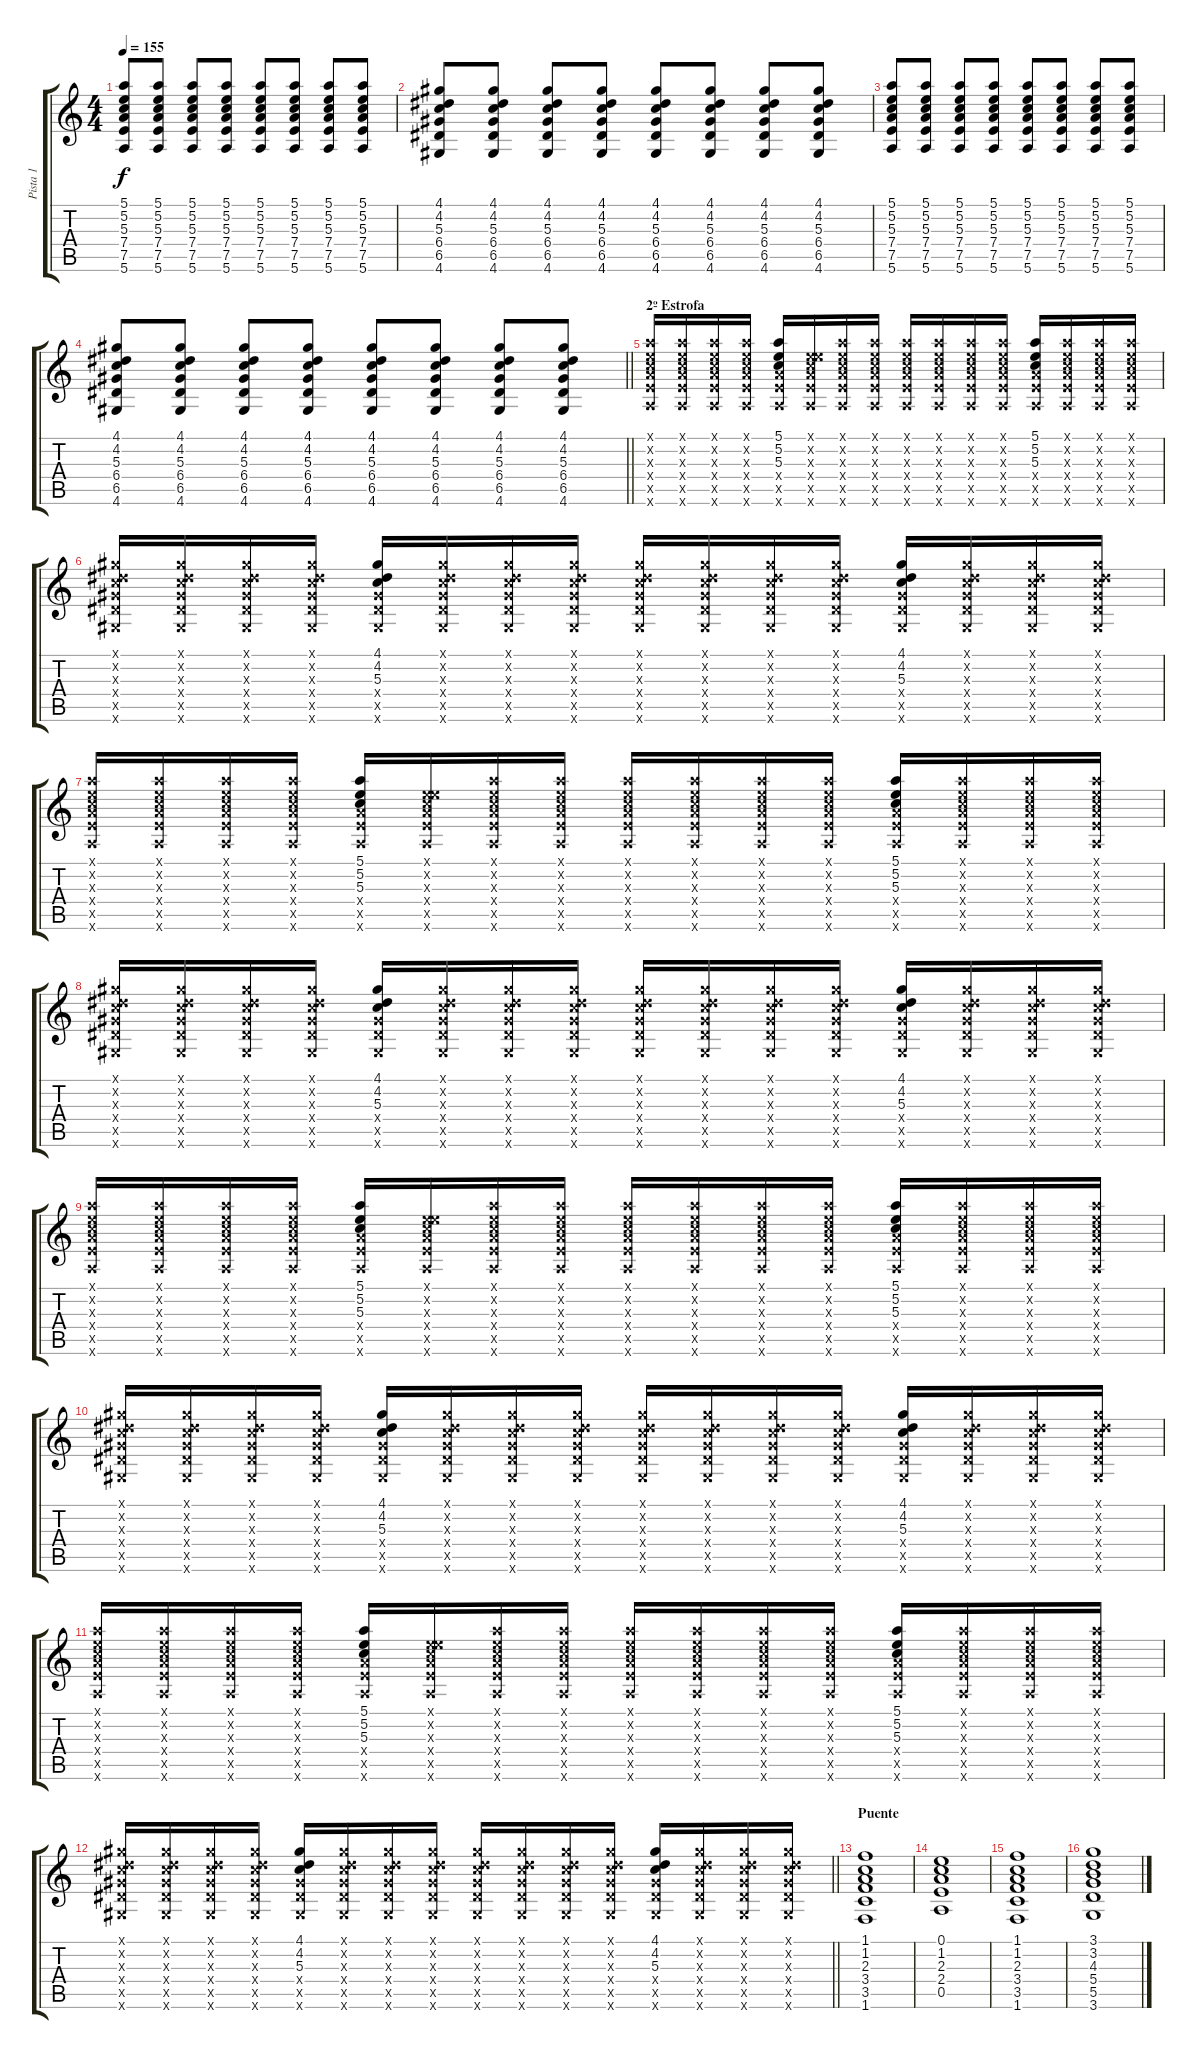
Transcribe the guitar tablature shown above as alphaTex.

\track ("Pista 1" "Pista 1") {instrument overdrivenguitar}
\staff {score tabs}
\tuning (E4 B3 G3 D3 A2 E2) {hide}
\ts (4 4)
\tempo 155
\clef g2
\ks c
(5.1 5.2 5.3 7.4 7.5 5.6).8{dy f} (5.1 5.2 5.3 7.4 7.5 5.6).8 (5.1 5.2 5.3 7.4 7.5 5.6).8 (5.1 5.2 5.3 7.4 7.5 5.6).8 (5.1 5.2 5.3 7.4 7.5 5.6).8 (5.1 5.2 5.3 7.4 7.5 5.6).8 (5.1 5.2 5.3 7.4 7.5 5.6).8 (5.1 5.2 5.3 7.4 7.5 5.6).8 |
(4.1 4.2 5.3 6.4 6.5 4.6).8 (4.1 4.2 5.3 6.4 6.5 4.6).8 (4.1 4.2 5.3 6.4 6.5 4.6).8 (4.1 4.2 5.3 6.4 6.5 4.6).8 (4.1 4.2 5.3 6.4 6.5 4.6).8 (4.1 4.2 5.3 6.4 6.5 4.6).8 (4.1 4.2 5.3 6.4 6.5 4.6).8 (4.1 4.2 5.3 6.4 6.5 4.6).8 |
(5.1 5.2 5.3 7.4 7.5 5.6).8 (5.1 5.2 5.3 7.4 7.5 5.6).8 (5.1 5.2 5.3 7.4 7.5 5.6).8 (5.1 5.2 5.3 7.4 7.5 5.6).8 (5.1 5.2 5.3 7.4 7.5 5.6).8 (5.1 5.2 5.3 7.4 7.5 5.6).8 (5.1 5.2 5.3 7.4 7.5 5.6).8 (5.1 5.2 5.3 7.4 7.5 5.6).8 |
\barLineRight lightlight
(4.1 4.2 5.3 6.4 6.5 4.6).8 (4.1 4.2 5.3 6.4 6.5 4.6).8 (4.1 4.2 5.3 6.4 6.5 4.6).8 (4.1 4.2 5.3 6.4 6.5 4.6).8 (4.1 4.2 5.3 6.4 6.5 4.6).8 (4.1 4.2 5.3 6.4 6.5 4.6).8 (4.1 4.2 5.3 6.4 6.5 4.6).8 (4.1 4.2 5.3 6.4 6.5 4.6).8 |
\section ("" "2º Estrofa")
(5.1{x} 5.2{x} 5.3{x} 7.4{x} 7.5{x} 5.6{x}).16 (5.1{x} 5.2{x} 5.3{x} 7.4{x} 7.5{x} 5.6{x}).16 (5.1{x} 5.2{x} 5.3{x} 7.4{x} 7.5{x} 5.6{x}).16 (5.1{x} 5.2{x} 5.3{x} 7.4{x} 7.5{x} 5.6{x}).16 (5.1 5.2 5.3 7.4{x} 7.5{x} 5.6{x}).16 (0.1{x} 5.2{x} 5.3{x} 7.4{x} 7.5{x} 5.6{x}).16 (5.1{x} 5.2{x} 5.3{x} 7.4{x} 7.5{x} 5.6{x}).16 (5.1{x} 5.2{x} 5.3{x} 7.4{x} 7.5{x} 5.6{x}).16 (5.1{x} 5.2{x} 5.3{x} 7.4{x} 7.5{x} 5.6{x}).16 (5.1{x} 5.2{x} 5.3{x} 7.4{x} 7.5{x} 5.6{x}).16 (5.1{x} 5.2{x} 5.3{x} 7.4{x} 7.5{x} 5.6{x}).16 (5.1{x} 5.2{x} 5.3{x} 7.4{x} 7.5{x} 5.6{x}).16 (5.1 5.2 5.3 7.4{x} 7.5{x} 5.6{x}).16 (5.1{x} 5.2{x} 5.3{x} 7.4{x} 7.5{x} 5.6{x}).16 (5.1{x} 5.2{x} 5.3{x} 7.4{x} 7.5{x} 5.6{x}).16 (5.1{x} 5.2{x} 5.3{x} 7.4{x} 7.5{x} 5.6{x}).16 |
(4.1{x} 4.2{x} 5.3{x} 6.4{x} 6.5{x} 4.6{x}).16 (4.1{x} 4.2{x} 5.3{x} 6.4{x} 6.5{x} 4.6{x}).16 (4.1{x} 4.2{x} 5.3{x} 6.4{x} 6.5{x} 4.6{x}).16 (4.1{x} 4.2{x} 5.3{x} 6.4{x} 6.5{x} 4.6{x}).16 (4.1 4.2 5.3 6.4{x} 6.5{x} 4.6{x}).16 (4.1{x} 4.2{x} 5.3{x} 6.4{x} 6.5{x} 4.6{x}).16 (4.1{x} 4.2{x} 5.3{x} 6.4{x} 6.5{x} 4.6{x}).16 (4.1{x} 4.2{x} 5.3{x} 6.4{x} 6.5{x} 4.6{x}).16 (4.1{x} 4.2{x} 5.3{x} 6.4{x} 6.5{x} 4.6{x}).16 (4.1{x} 4.2{x} 5.3{x} 6.4{x} 6.5{x} 4.6{x}).16 (4.1{x} 4.2{x} 5.3{x} 6.4{x} 6.5{x} 4.6{x}).16 (4.1{x} 4.2{x} 5.3{x} 6.4{x} 6.5{x} 4.6{x}).16 (4.1 4.2 5.3 6.4{x} 6.5{x} 4.6{x}).16 (4.1{x} 4.2{x} 5.3{x} 6.4{x} 6.5{x} 4.6{x}).16 (4.1{x} 4.2{x} 5.3{x} 6.4{x} 6.5{x} 4.6{x}).16 (4.1{x} 4.2{x} 5.3{x} 6.4{x} 6.5{x} 4.6{x}).16 |
(5.1{x} 5.2{x} 5.3{x} 7.4{x} 7.5{x} 5.6{x}).16 (5.1{x} 5.2{x} 5.3{x} 7.4{x} 7.5{x} 5.6{x}).16 (5.1{x} 5.2{x} 5.3{x} 7.4{x} 7.5{x} 5.6{x}).16 (5.1{x} 5.2{x} 5.3{x} 7.4{x} 7.5{x} 5.6{x}).16 (5.1 5.2 5.3 7.4{x} 7.5{x} 5.6{x}).16 (0.1{x} 5.2{x} 5.3{x} 7.4{x} 7.5{x} 5.6{x}).16 (5.1{x} 5.2{x} 5.3{x} 7.4{x} 7.5{x} 5.6{x}).16 (5.1{x} 5.2{x} 5.3{x} 7.4{x} 7.5{x} 5.6{x}).16 (5.1{x} 5.2{x} 5.3{x} 7.4{x} 7.5{x} 5.6{x}).16 (5.1{x} 5.2{x} 5.3{x} 7.4{x} 7.5{x} 5.6{x}).16 (5.1{x} 5.2{x} 5.3{x} 7.4{x} 7.5{x} 5.6{x}).16 (5.1{x} 5.2{x} 5.3{x} 7.4{x} 7.5{x} 5.6{x}).16 (5.1 5.2 5.3 7.4{x} 7.5{x} 5.6{x}).16 (5.1{x} 5.2{x} 5.3{x} 7.4{x} 7.5{x} 5.6{x}).16 (5.1{x} 5.2{x} 5.3{x} 7.4{x} 7.5{x} 5.6{x}).16 (5.1{x} 5.2{x} 5.3{x} 7.4{x} 7.5{x} 5.6{x}).16 |
(4.1{x} 4.2{x} 5.3{x} 6.4{x} 6.5{x} 4.6{x}).16 (4.1{x} 4.2{x} 5.3{x} 6.4{x} 6.5{x} 4.6{x}).16 (4.1{x} 4.2{x} 5.3{x} 6.4{x} 6.5{x} 4.6{x}).16 (4.1{x} 4.2{x} 5.3{x} 6.4{x} 6.5{x} 4.6{x}).16 (4.1 4.2 5.3 6.4{x} 6.5{x} 4.6{x}).16 (4.1{x} 4.2{x} 5.3{x} 6.4{x} 6.5{x} 4.6{x}).16 (4.1{x} 4.2{x} 5.3{x} 6.4{x} 6.5{x} 4.6{x}).16 (4.1{x} 4.2{x} 5.3{x} 6.4{x} 6.5{x} 4.6{x}).16 (4.1{x} 4.2{x} 5.3{x} 6.4{x} 6.5{x} 4.6{x}).16 (4.1{x} 4.2{x} 5.3{x} 6.4{x} 6.5{x} 4.6{x}).16 (4.1{x} 4.2{x} 5.3{x} 6.4{x} 6.5{x} 4.6{x}).16 (4.1{x} 4.2{x} 5.3{x} 6.4{x} 6.5{x} 4.6{x}).16 (4.1 4.2 5.3 6.4{x} 6.5{x} 4.6{x}).16 (4.1{x} 4.2{x} 5.3{x} 6.4{x} 6.5{x} 4.6{x}).16 (4.1{x} 4.2{x} 5.3{x} 6.4{x} 6.5{x} 4.6{x}).16 (4.1{x} 4.2{x} 5.3{x} 6.4{x} 6.5{x} 4.6{x}).16 |
(5.1{x} 5.2{x} 5.3{x} 7.4{x} 7.5{x} 5.6{x}).16 (5.1{x} 5.2{x} 5.3{x} 7.4{x} 7.5{x} 5.6{x}).16 (5.1{x} 5.2{x} 5.3{x} 7.4{x} 7.5{x} 5.6{x}).16 (5.1{x} 5.2{x} 5.3{x} 7.4{x} 7.5{x} 5.6{x}).16 (5.1 5.2 5.3 7.4{x} 7.5{x} 5.6{x}).16 (0.1{x} 5.2{x} 5.3{x} 7.4{x} 7.5{x} 5.6{x}).16 (5.1{x} 5.2{x} 5.3{x} 7.4{x} 7.5{x} 5.6{x}).16 (5.1{x} 5.2{x} 5.3{x} 7.4{x} 7.5{x} 5.6{x}).16 (5.1{x} 5.2{x} 5.3{x} 7.4{x} 7.5{x} 5.6{x}).16 (5.1{x} 5.2{x} 5.3{x} 7.4{x} 7.5{x} 5.6{x}).16 (5.1{x} 5.2{x} 5.3{x} 7.4{x} 7.5{x} 5.6{x}).16 (5.1{x} 5.2{x} 5.3{x} 7.4{x} 7.5{x} 5.6{x}).16 (5.1 5.2 5.3 7.4{x} 7.5{x} 5.6{x}).16 (5.1{x} 5.2{x} 5.3{x} 7.4{x} 7.5{x} 5.6{x}).16 (5.1{x} 5.2{x} 5.3{x} 7.4{x} 7.5{x} 5.6{x}).16 (5.1{x} 5.2{x} 5.3{x} 7.4{x} 7.5{x} 5.6{x}).16 |
(4.1{x} 4.2{x} 5.3{x} 6.4{x} 6.5{x} 4.6{x}).16 (4.1{x} 4.2{x} 5.3{x} 6.4{x} 6.5{x} 4.6{x}).16 (4.1{x} 4.2{x} 5.3{x} 6.4{x} 6.5{x} 4.6{x}).16 (4.1{x} 4.2{x} 5.3{x} 6.4{x} 6.5{x} 4.6{x}).16 (4.1 4.2 5.3 6.4{x} 6.5{x} 4.6{x}).16 (4.1{x} 4.2{x} 5.3{x} 6.4{x} 6.5{x} 4.6{x}).16 (4.1{x} 4.2{x} 5.3{x} 6.4{x} 6.5{x} 4.6{x}).16 (4.1{x} 4.2{x} 5.3{x} 6.4{x} 6.5{x} 4.6{x}).16 (4.1{x} 4.2{x} 5.3{x} 6.4{x} 6.5{x} 4.6{x}).16 (4.1{x} 4.2{x} 5.3{x} 6.4{x} 6.5{x} 4.6{x}).16 (4.1{x} 4.2{x} 5.3{x} 6.4{x} 6.5{x} 4.6{x}).16 (4.1{x} 4.2{x} 5.3{x} 6.4{x} 6.5{x} 4.6{x}).16 (4.1 4.2 5.3 6.4{x} 6.5{x} 4.6{x}).16 (4.1{x} 4.2{x} 5.3{x} 6.4{x} 6.5{x} 4.6{x}).16 (4.1{x} 4.2{x} 5.3{x} 6.4{x} 6.5{x} 4.6{x}).16 (4.1{x} 4.2{x} 5.3{x} 6.4{x} 6.5{x} 4.6{x}).16 |
(5.1{x} 5.2{x} 5.3{x} 7.4{x} 7.5{x} 5.6{x}).16 (5.1{x} 5.2{x} 5.3{x} 7.4{x} 7.5{x} 5.6{x}).16 (5.1{x} 5.2{x} 5.3{x} 7.4{x} 7.5{x} 5.6{x}).16 (5.1{x} 5.2{x} 5.3{x} 7.4{x} 7.5{x} 5.6{x}).16 (5.1 5.2 5.3 7.4{x} 7.5{x} 5.6{x}).16 (0.1{x} 5.2{x} 5.3{x} 7.4{x} 7.5{x} 5.6{x}).16 (5.1{x} 5.2{x} 5.3{x} 7.4{x} 7.5{x} 5.6{x}).16 (5.1{x} 5.2{x} 5.3{x} 7.4{x} 7.5{x} 5.6{x}).16 (5.1{x} 5.2{x} 5.3{x} 7.4{x} 7.5{x} 5.6{x}).16 (5.1{x} 5.2{x} 5.3{x} 7.4{x} 7.5{x} 5.6{x}).16 (5.1{x} 5.2{x} 5.3{x} 7.4{x} 7.5{x} 5.6{x}).16 (5.1{x} 5.2{x} 5.3{x} 7.4{x} 7.5{x} 5.6{x}).16 (5.1 5.2 5.3 7.4{x} 7.5{x} 5.6{x}).16 (5.1{x} 5.2{x} 5.3{x} 7.4{x} 7.5{x} 5.6{x}).16 (5.1{x} 5.2{x} 5.3{x} 7.4{x} 7.5{x} 5.6{x}).16 (5.1{x} 5.2{x} 5.3{x} 7.4{x} 7.5{x} 5.6{x}).16 |
\barLineRight lightlight
(4.1{x} 4.2{x} 5.3{x} 6.4{x} 6.5{x} 4.6{x}).16 (4.1{x} 4.2{x} 5.3{x} 6.4{x} 6.5{x} 4.6{x}).16 (4.1{x} 4.2{x} 5.3{x} 6.4{x} 6.5{x} 4.6{x}).16 (4.1{x} 4.2{x} 5.3{x} 6.4{x} 6.5{x} 4.6{x}).16 (4.1 4.2 5.3 6.4{x} 6.5{x} 4.6{x}).16 (4.1{x} 4.2{x} 5.3{x} 6.4{x} 6.5{x} 4.6{x}).16 (4.1{x} 4.2{x} 5.3{x} 6.4{x} 6.5{x} 4.6{x}).16 (4.1{x} 4.2{x} 5.3{x} 6.4{x} 6.5{x} 4.6{x}).16 (4.1{x} 4.2{x} 5.3{x} 6.4{x} 6.5{x} 4.6{x}).16 (4.1{x} 4.2{x} 5.3{x} 6.4{x} 6.5{x} 4.6{x}).16 (4.1{x} 4.2{x} 5.3{x} 6.4{x} 6.5{x} 4.6{x}).16 (4.1{x} 4.2{x} 5.3{x} 6.4{x} 6.5{x} 4.6{x}).16 (4.1 4.2 5.3 6.4{x} 6.5{x} 4.6{x}).16 (4.1{x} 4.2{x} 5.3{x} 6.4{x} 6.5{x} 4.6{x}).16 (4.1{x} 4.2{x} 5.3{x} 6.4{x} 6.5{x} 4.6{x}).16 (4.1{x} 4.2{x} 5.3{x} 6.4{x} 6.5{x} 4.6{x}).16 |
\section ("" "Puente")
(1.1 1.2 2.3 3.4 3.5 1.6).1 |
(0.1 1.2 2.3 2.4 0.5).1 |
(1.1 1.2 2.3 3.4 3.5 1.6).1 |
(3.1 3.2 4.3 5.4 5.5 3.6).1
